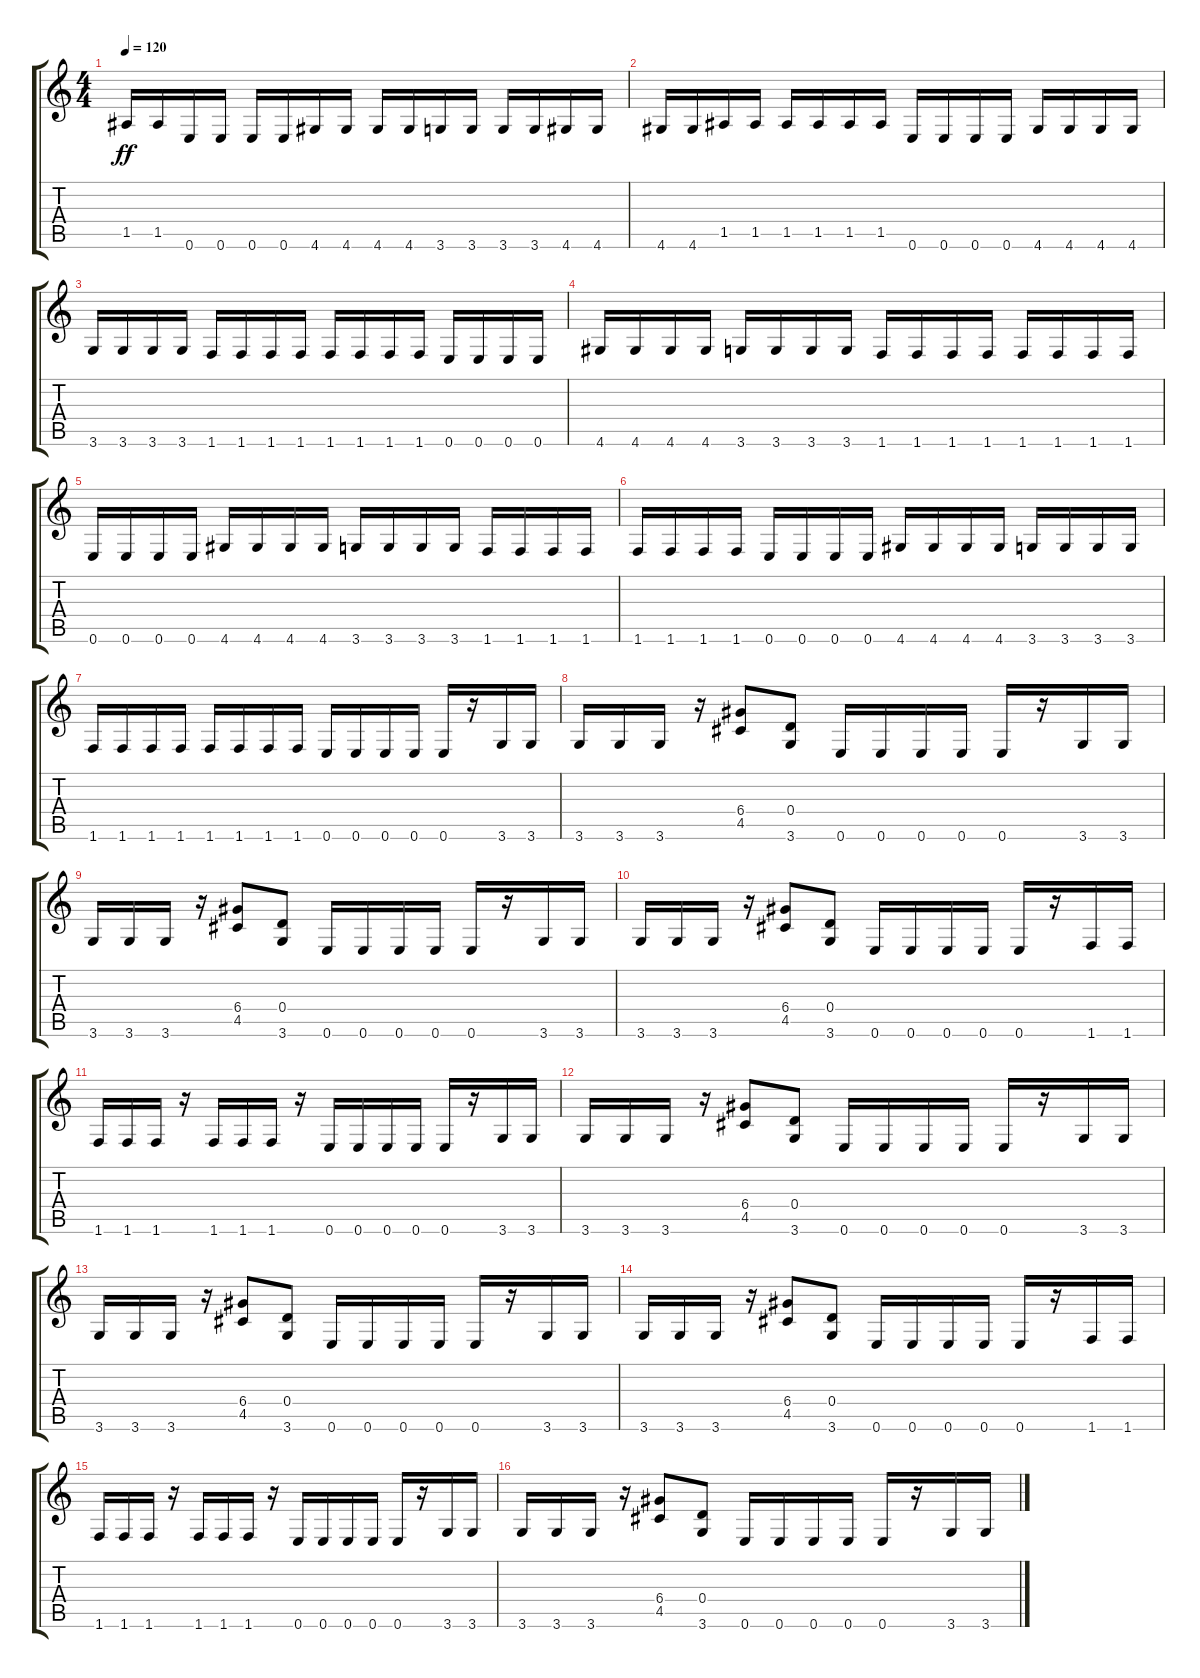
\track "" {instrument distortionguitar}
\staff {score tabs}
\tuning (E4 B3 G3 D3 A2 E2) {hide}
\ts (4 4)
\tempo 120
\clef g2
\ks c
1.5.16{dy ff} 1.5.16 0.6.16 0.6.16 0.6.16 0.6.16 4.6.16 4.6.16 4.6.16 4.6.16 3.6.16 3.6.16 3.6.16 3.6.16 4.6.16 4.6.16 |
4.6.16 4.6.16 1.5.16 1.5.16 1.5.16 1.5.16 1.5.16 1.5.16 0.6.16 0.6.16 0.6.16 0.6.16 4.6.16 4.6.16 4.6.16 4.6.16 |
3.6.16 3.6.16 3.6.16 3.6.16 1.6.16 1.6.16 1.6.16 1.6.16 1.6.16 1.6.16 1.6.16 1.6.16 0.6.16 0.6.16 0.6.16 0.6.16 |
4.6.16 4.6.16 4.6.16 4.6.16 3.6.16 3.6.16 3.6.16 3.6.16 1.6.16 1.6.16 1.6.16 1.6.16 1.6.16 1.6.16 1.6.16 1.6.16 |
0.6.16 0.6.16 0.6.16 0.6.16 4.6.16 4.6.16 4.6.16 4.6.16 3.6.16 3.6.16 3.6.16 3.6.16 1.6.16 1.6.16 1.6.16 1.6.16 |
1.6.16 1.6.16 1.6.16 1.6.16 0.6.16 0.6.16 0.6.16 0.6.16 4.6.16 4.6.16 4.6.16 4.6.16 3.6.16 3.6.16 3.6.16 3.6.16 |
1.6.16 1.6.16 1.6.16 1.6.16 1.6.16 1.6.16 1.6.16 1.6.16 0.6.16 0.6.16 0.6.16 0.6.16 0.6.16 r.16 3.6.16 3.6.16 |
3.6.16 3.6.16 3.6.16 r.16 (6.4 4.5).8 (0.4 3.6).8 0.6.16 0.6.16 0.6.16 0.6.16 0.6.16 r.16 3.6.16 3.6.16 |
3.6.16 3.6.16 3.6.16 r.16 (6.4 4.5).8 (0.4 3.6).8 0.6.16 0.6.16 0.6.16 0.6.16 0.6.16 r.16 3.6.16 3.6.16 |
3.6.16 3.6.16 3.6.16 r.16 (6.4 4.5).8 (0.4 3.6).8 0.6.16 0.6.16 0.6.16 0.6.16 0.6.16 r.16 1.6.16 1.6.16 |
1.6.16 1.6.16 1.6.16 r.16 1.6.16 1.6.16 1.6.16 r.16 0.6.16 0.6.16 0.6.16 0.6.16 0.6.16 r.16 3.6.16 3.6.16 |
3.6.16 3.6.16 3.6.16 r.16 (6.4 4.5).8 (0.4 3.6).8 0.6.16 0.6.16 0.6.16 0.6.16 0.6.16 r.16 3.6.16 3.6.16 |
3.6.16 3.6.16 3.6.16 r.16 (6.4 4.5).8 (0.4 3.6).8 0.6.16 0.6.16 0.6.16 0.6.16 0.6.16 r.16 3.6.16 3.6.16 |
3.6.16 3.6.16 3.6.16 r.16 (6.4 4.5).8 (0.4 3.6).8 0.6.16 0.6.16 0.6.16 0.6.16 0.6.16 r.16 1.6.16 1.6.16 |
1.6.16 1.6.16 1.6.16 r.16 1.6.16 1.6.16 1.6.16 r.16 0.6.16 0.6.16 0.6.16 0.6.16 0.6.16 r.16 3.6.16 3.6.16 |
3.6.16 3.6.16 3.6.16 r.16 (6.4 4.5).8 (0.4 3.6).8 0.6.16 0.6.16 0.6.16 0.6.16 0.6.16 r.16 3.6.16 3.6.16
